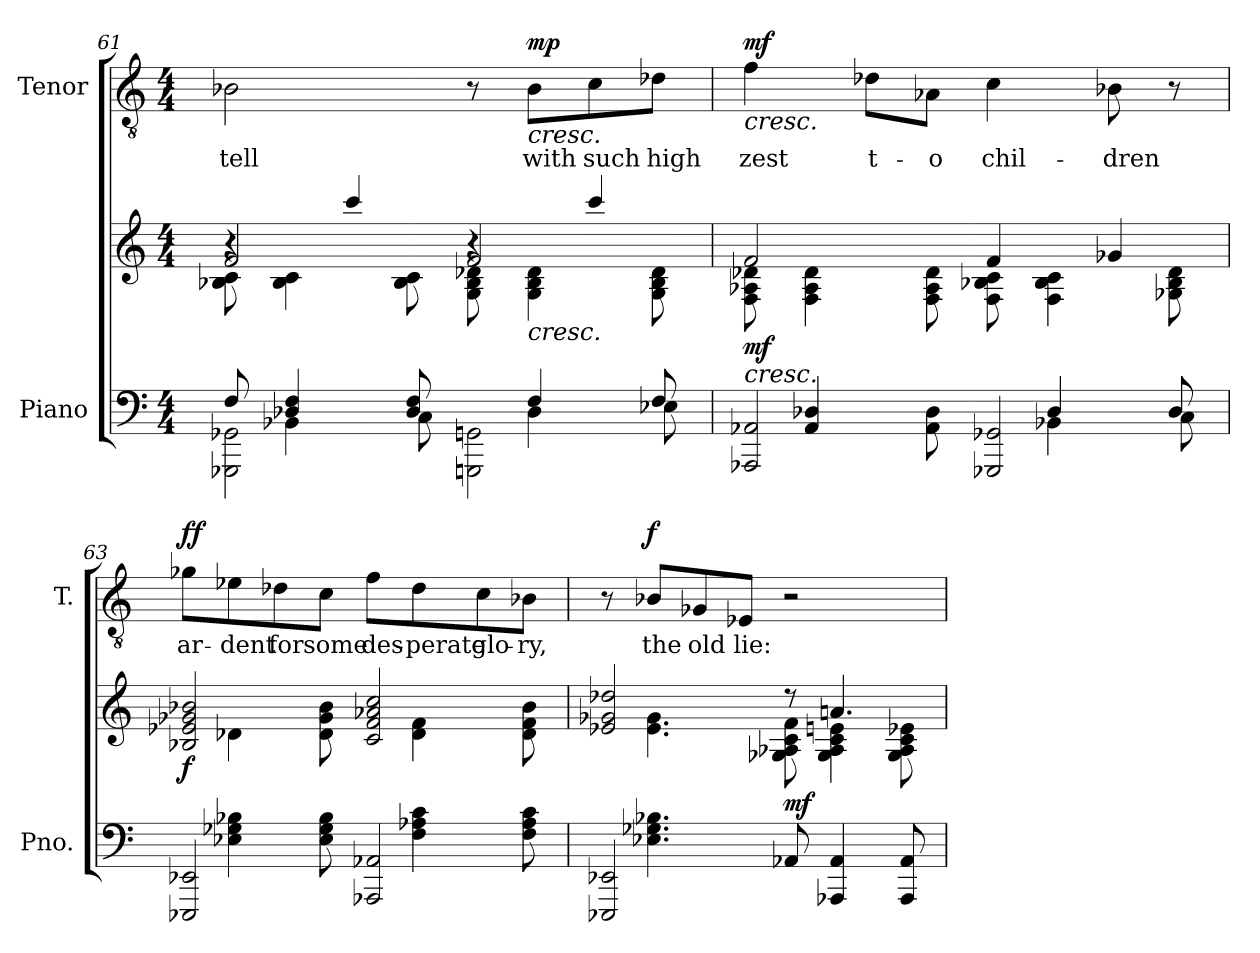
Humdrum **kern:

**kern	**kern	**dynam	**kern	**text	**dynam
*part2	*part2	*part2	*part1	*part1	*part1
*staff3	*staff2	*staff2/3	*staff1	*staff1	*staff1
*I"Piano	*	*	*I"Tenor	*	*
*I'Pno.	*	*	*I'T.	*	*
*clefF4	*clefG2	*	*clefGv2	*	*
*k[]	*k[]	*	*k[]	*	*
*M4/4	*M4/4	*	*M4/4	*	*
=61	=61	=61	=61	=61	=61
*^	*^	*	*	*	*
*	*^	*	*^	*	*	*	*
!	!	!	!	!	!	!	!	!LO:LY:b	!
2GGG-X\ 2GG-X\	8F/	8ryy	2f/	8B-X\ 8c\	4r	.	2B-X\	tell	.
.	4D-X/ 4F/	4BB-X\	.	4B-\ 4c\	.	.	.	.	.
.	.	.	.	.	4ccc/	.	.	.	.
.	8D-/ 8F/	8C\	.	8B-\ 8c\	.	.	.	.	.
2GGGn\ 2GGn\	8ryy	8ryy	2f/	8G\ 8B-\ 8d-X\	4r	.	8r	.	.
!	!	!	!	!	!	!	!LO:TX:b:i:t=cresc.	!	!
!	!	!	!	!LO:TX:b:i:t=cresc.	!	!	!	!	!
!	!	!	!	!	!	!	!	!LO:LY:b	!LO:DY:b
.	4F/	4D-\	.	4G\ 4B-\ 4d-\	.	.	8B-\L	with	mp
!	!	!	!	!	!	!	!	!LO:LY:b	!
.	.	.	.	.	4ccc/	.	8c\	such	.
!	!	!	!	!	!	!	!	!LO:LY:b	!
.	8F/	8E-X\	.	8G\ 8B-\ 8d-\	.	.	8d-X\J	high	.
*	*	*	*	*v	*v	*	*	*	*
!!LO:LB:g=z
=62	=62	=62	=62	=62	=62	=62	=62	=62
!	!	!	!	!	!	!LO:TX:b:i:t=cresc.	!	!
!	!	!	!LO:TX:b:i:t=cresc.	!	!	!	!	!
!	!	!	!	!	!LO:DY:b	!	!LO:LY:b	!LO:DY:b
2AAA-X/ 2AA-X/	8ryy	8ryy	2f/	8F\ 8A-X\ 8d-X\	mf	4f\	zest	mf
*	*v	*v	*	*	*	*	*	*
.	4AA-/ 4D-X/	.	4F\ 4A-\ 4d-\	.	.	.	.
!	!	!	!	!	!	!LO:LY:b	!
.	.	.	.	.	8d-X\L	t-	.
!	!	!	!	!	!	!LO:LY:b	!
.	8AA-\ 8D-\	.	8F\ 8A-\ 8d-\	.	8A-X\J	-o	.
!	!	!	!	!	!	!LO:LY:b	!
2GGG-X/ 2GG-X/	8ryy	4f/	8F\ 8B-X\ 8c\	.	4c\	chil-	.
*	*^	*	*	*	*	*	*
.	4D-/	4BB-X\	.	4F\ 4B-\ 4c\	.	.	.	.
!	!	!	!	!	!	!	!LO:LY:b	!
.	.	.	4g-X/	.	.	8B-X\	-dren	.
.	8D-/	8C\	.	8G-X\ 8B-\ 8d-\	.	8r	.	.
=63	=63	=63	=63	=63	=63	=63	=63	=63
!	!	!	!	!	!LO:DY:b	!	!LO:LY:b	!LO:DY:b
*	*v	*v	*	*	*	*	*	*
2EEE-X/ 2EE-X/	8ryy	2B-X/ 2e-X/ 2g-X/ 2b-X/	8ryy	f	8g-X\L	ar-	ff
!	!	!	!	!	!	!LO:LY:b	!
.	4E-X\ 4G-X\ 4B-X\	.	4d-X\	.	8e-X\	-dent	.
!	!	!	!	!	!	!LO:LY:b	!
.	.	.	.	.	8d-X\	for	.
!	!	!	!	!	!	!LO:LY:b	!
.	8E-\ 8G-\ 8B-\	.	8d-\ 8g-\ 8b-\	.	8c\J	some	.
!	!	!	!	!	!	!LO:LY:b	!
2AAA-X/ 2AA-X/	8ryy	2c/ 2f/ 2a-X/ 2cc/	8ryy	.	8f\L	des-	.
!	!	!	!	!	!	!LO:LY:b	!
.	4F\ 4A-X\ 4c\	.	4d-\ 4f\	.	8d-\	-perate	.
!	!	!	!	!	!	!LO:LY:b	!
.	.	.	.	.	8c\	glo-	.
!	!	!	!	!	!	!LO:LY:b	!
.	8F\ 8A-\ 8c\	.	8d-\ 8f\ 8b-\	.	8B-X\J	-ry,	.
!!LO:PB:g=z
=64	=64	=64	=64	=64	=64	=64	=64
2EEE-X/ 2EE-X/	8ryy	2e-X/ 2g-X/ 2dd-X/	8ryy	.	8r	.	.
!	!	!	!	!	!	!LO:LY:b	!LO:DY:b
.	4.E-X\ 4.G-X\ 4.B-X\	.	4.e-\ 4.g-\	.	8B-X/L	the	f
!	!	!	!	!	!	!LO:LY:b	!
.	.	.	.	.	8G-X/	old	.
!	!	!	!	!	!	!LO:LY:b	!
.	.	.	.	.	8E-X/J	lie:	.
!	!	!	!	!LO:DY:b	!	!	!
8AA-X/	2ryy	8r	8G-X\ 8A-X\ 8c\ 8f\	mf	2r	.	.
4AAA-X/ 4AA-/	.	4.an/	4G-\ 4A-\ 4c\ 4en\	.	.	.	.
8AAA-/ 8AA-/	.	.	8G-\ 8A-\ 8c\ 8e-X\	.	.	.	.
*v	*v	*	*	*	*	*	*
*	*v	*v	*	*	*	*
=	=	=	=	=	=
*-	*-	*-	*-	*-	*-
